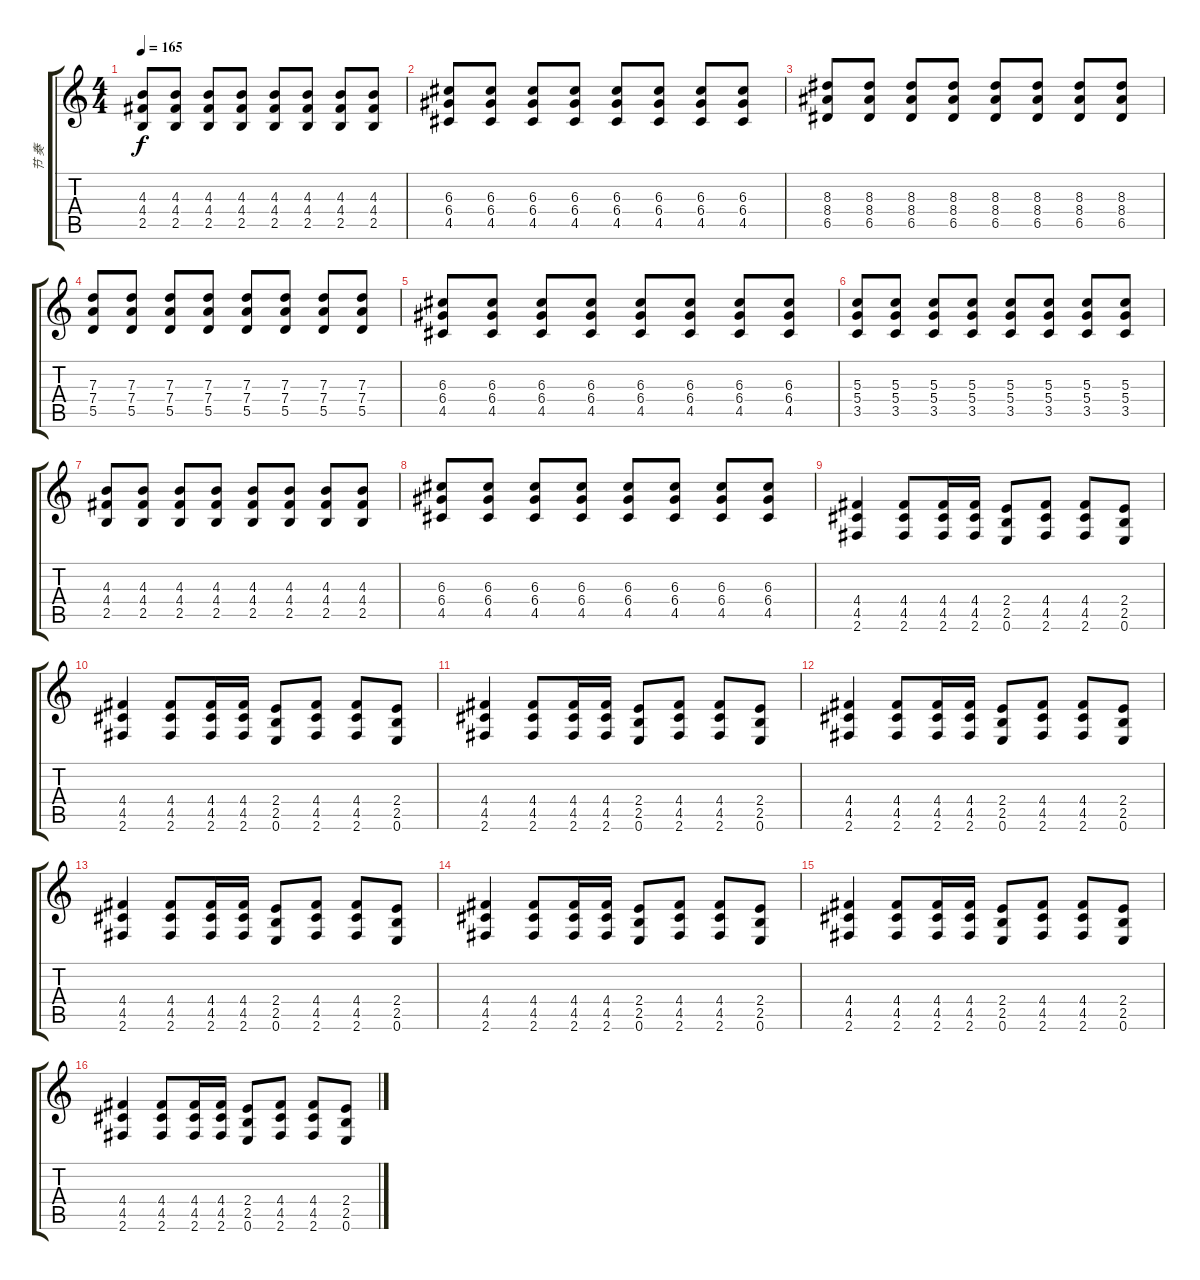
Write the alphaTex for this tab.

\track ("节 奏" "节 奏") {instrument overdrivenguitar}
\staff {score tabs}
\tuning (E4 B3 G3 D3 A2 E2) {hide}
\ts (4 4)
\tempo 165
\clef g2
\ks c
(4.3 4.4 2.5).8{dy f} (4.3 4.4 2.5).8 (4.3 4.4 2.5).8 (4.3 4.4 2.5).8 (4.3 4.4 2.5).8 (4.3 4.4 2.5).8 (4.3 4.4 2.5).8 (4.3 4.4 2.5).8 |
(6.3 6.4 4.5).8 (6.3 6.4 4.5).8 (6.3 6.4 4.5).8 (6.3 6.4 4.5).8 (6.3 6.4 4.5).8 (6.3 6.4 4.5).8 (6.3 6.4 4.5).8 (6.3 6.4 4.5).8 |
(8.3 8.4 6.5).8 (8.3 8.4 6.5).8 (8.3 8.4 6.5).8 (8.3 8.4 6.5).8 (8.3 8.4 6.5).8 (8.3 8.4 6.5).8 (8.3 8.4 6.5).8 (8.3 8.4 6.5).8 |
(7.3 7.4 5.5).8 (7.3 7.4 5.5).8 (7.3 7.4 5.5).8 (7.3 7.4 5.5).8 (7.3 7.4 5.5).8 (7.3 7.4 5.5).8 (7.3 7.4 5.5).8 (7.3 7.4 5.5).8 |
(6.3 6.4 4.5).8 (6.3 6.4 4.5).8 (6.3 6.4 4.5).8 (6.3 6.4 4.5).8 (6.3 6.4 4.5).8 (6.3 6.4 4.5).8 (6.3 6.4 4.5).8 (6.3 6.4 4.5).8 |
(5.3 5.4 3.5).8 (5.3 5.4 3.5).8 (5.3 5.4 3.5).8 (5.3 5.4 3.5).8 (5.3 5.4 3.5).8 (5.3 5.4 3.5).8 (5.3 5.4 3.5).8 (5.3 5.4 3.5).8 |
(4.3 4.4 2.5).8 (4.3 4.4 2.5).8 (4.3 4.4 2.5).8 (4.3 4.4 2.5).8 (4.3 4.4 2.5).8 (4.3 4.4 2.5).8 (4.3 4.4 2.5).8 (4.3 4.4 2.5).8 |
(6.3 6.4 4.5).8 (6.3 6.4 4.5).8 (6.3 6.4 4.5).8 (6.3 6.4 4.5).8 (6.3 6.4 4.5).8 (6.3 6.4 4.5).8 (6.3 6.4 4.5).8 (6.3 6.4 4.5).8 |
(4.4 4.5 2.6).4 (4.4 4.5 2.6).8 (4.4 4.5 2.6).16 (4.4 4.5 2.6).16 (2.4 2.5 0.6).8 (4.4 4.5 2.6).8 (4.4 4.5 2.6).8 (2.4 2.5 0.6).8 |
(4.4 4.5 2.6).4 (4.4 4.5 2.6).8 (4.4 4.5 2.6).16 (4.4 4.5 2.6).16 (2.4 2.5 0.6).8 (4.4 4.5 2.6).8 (4.4 4.5 2.6).8 (2.4 2.5 0.6).8 |
(4.4 4.5 2.6).4 (4.4 4.5 2.6).8 (4.4 4.5 2.6).16 (4.4 4.5 2.6).16 (2.4 2.5 0.6).8 (4.4 4.5 2.6).8 (4.4 4.5 2.6).8 (2.4 2.5 0.6).8 |
(4.4 4.5 2.6).4 (4.4 4.5 2.6).8 (4.4 4.5 2.6).16 (4.4 4.5 2.6).16 (2.4 2.5 0.6).8 (4.4 4.5 2.6).8 (4.4 4.5 2.6).8 (2.4 2.5 0.6).8 |
(4.4 4.5 2.6).4 (4.4 4.5 2.6).8 (4.4 4.5 2.6).16 (4.4 4.5 2.6).16 (2.4 2.5 0.6).8 (4.4 4.5 2.6).8 (4.4 4.5 2.6).8 (2.4 2.5 0.6).8 |
(4.4 4.5 2.6).4 (4.4 4.5 2.6).8 (4.4 4.5 2.6).16 (4.4 4.5 2.6).16 (2.4 2.5 0.6).8 (4.4 4.5 2.6).8 (4.4 4.5 2.6).8 (2.4 2.5 0.6).8 |
(4.4 4.5 2.6).4 (4.4 4.5 2.6).8 (4.4 4.5 2.6).16 (4.4 4.5 2.6).16 (2.4 2.5 0.6).8 (4.4 4.5 2.6).8 (4.4 4.5 2.6).8 (2.4 2.5 0.6).8 |
(4.4 4.5 2.6).4 (4.4 4.5 2.6).8 (4.4 4.5 2.6).16 (4.4 4.5 2.6).16 (2.4 2.5 0.6).8 (4.4 4.5 2.6).8 (4.4 4.5 2.6).8 (2.4 2.5 0.6).8
